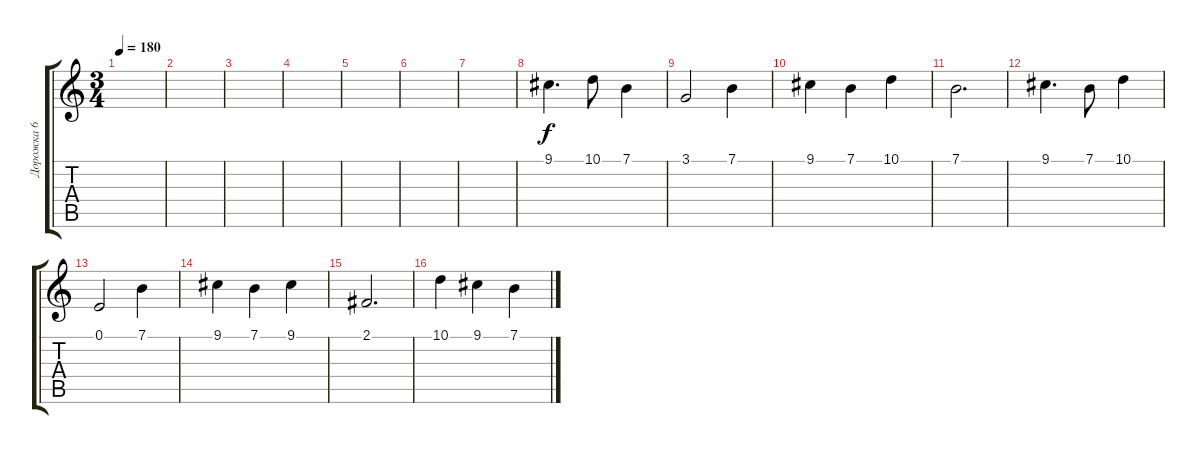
\track ("Дорожка 6" "Дорожка 6") {instrument vibraphone}
\staff {score tabs}
\tuning (E4 B3 G3 D3 A2 E2) {hide}
\ts (3 4)
\tempo 180
\clef g2
\ks c
|
|
|
|
|
|
|
9.1.4{d} 10.1.8 7.1.4 |
3.1.2 7.1.4 |
9.1.4 7.1.4 10.1.4 |
7.1.2{d} |
9.1.4{d} 7.1.8 10.1.4 |
0.1.2 7.1.4 |
9.1.4 7.1.4 9.1.4 |
2.1.2{d} |
10.1.4 9.1.4 7.1.4
